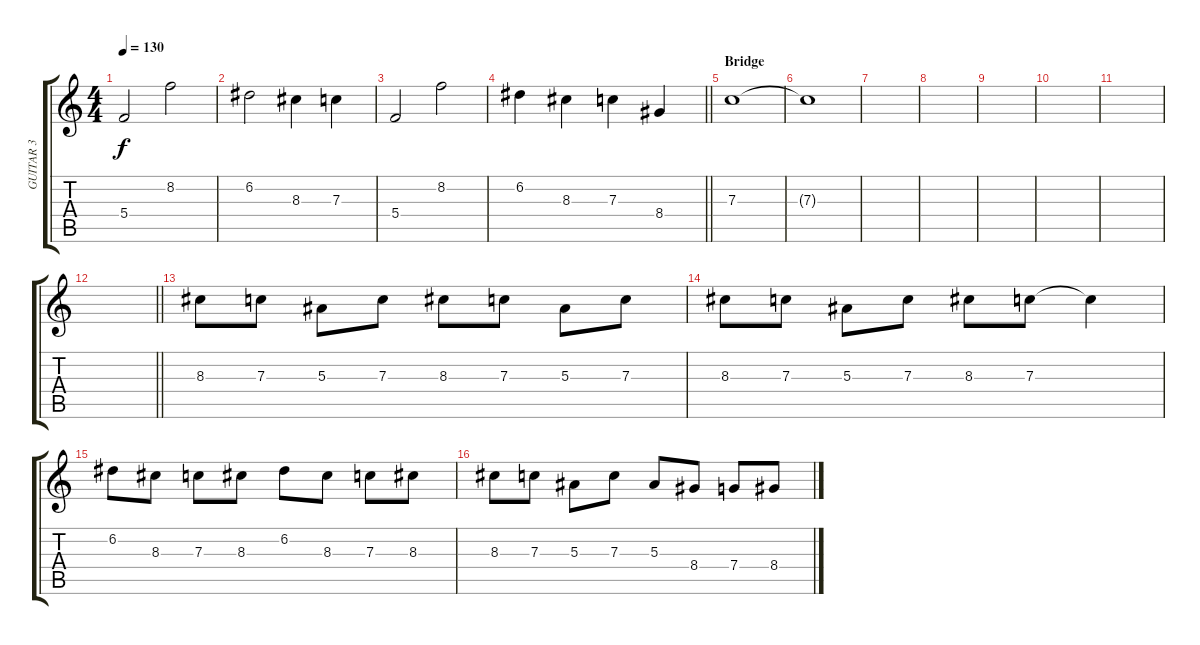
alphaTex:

\track ("GUITAR 3" "GUITAR 3") {instrument distortionguitar}
\staff {score tabs}
\tuning (D4 A3 F3 C3 G2 D2) {hide}
\ts (4 4)
\tempo 130
\clef g2
\ks c
5.4.2{dy f} 8.2.2 |
6.2.2 8.3.4 7.3.4 |
5.4.2 8.2.2 |
\barLineRight lightlight
6.2.4 8.3.4 7.3.4 8.4.4 |
\section ("" "Bridge")
7.3.1 |
7.3{t}.1 |
|
|
|
|
|
\barLineRight lightlight
|
8.3.8 7.3.8 5.3.8 7.3.8 8.3.8 7.3.8 5.3.8 7.3.8 |
8.3.8 7.3.8 5.3.8 7.3.8 8.3.8 7.3.8 7.3{t}.4 |
6.2.8 8.3.8 7.3.8 8.3.8 6.2.8 8.3.8 7.3.8 8.3.8 |
8.3.8 7.3.8 5.3.8 7.3.8 5.3.8 8.4.8 7.4.8 8.4.8
